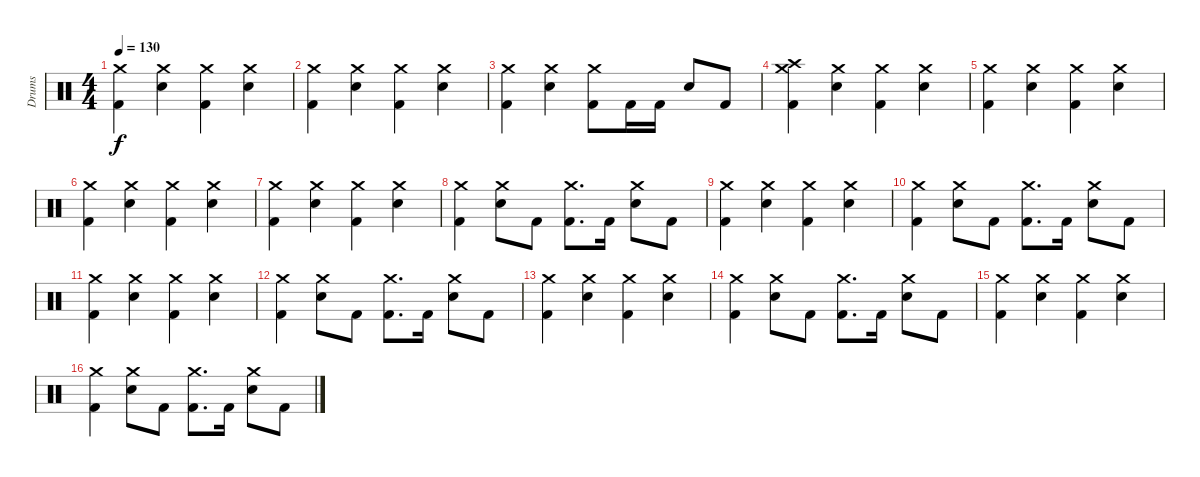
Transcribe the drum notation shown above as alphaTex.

\track ("Drums" "Drums") {instrument percussion}
\staff {score}
\articulation defaults
\ts (4 4)
\tempo 130
\clef neutral
\ks c
("Crash medium (hit)" "Kick (hit) 2").4{dy f} ("Crash medium (hit)" "Electric Snare (hit)").4 ("Crash medium (hit)" "Kick (hit) 2").4 ("Crash medium (hit)" "Electric Snare (hit)").4 |
("Crash medium (hit)" "Kick (hit) 2").4 ("Crash medium (hit)" "Electric Snare (hit)").4 ("Crash medium (hit)" "Kick (hit) 2").4 ("Crash medium (hit)" "Electric Snare (hit)").4 |
("Crash medium (hit)" "Kick (hit) 2").4 ("Crash medium (hit)" "Electric Snare (hit)").4 ("Crash medium (hit)" "Kick (hit) 2").8 "Kick (hit) 2".16 "Kick (hit) 2".16 "Electric Snare (hit)".8 "Kick (hit) 2".8 |
("Crash high (hit)" "Crash medium (hit)" "Kick (hit) 2").4 ("Crash medium (hit)" "Electric Snare (hit)").4 ("Crash medium (hit)" "Kick (hit) 2").4 ("Crash medium (hit)" "Electric Snare (hit)").4 |
("Crash medium (hit)" "Kick (hit) 2").4 ("Crash medium (hit)" "Electric Snare (hit)").4 ("Crash medium (hit)" "Kick (hit) 2").4 ("Crash medium (hit)" "Electric Snare (hit)").4 |
("Crash medium (hit)" "Kick (hit) 2").4 ("Crash medium (hit)" "Electric Snare (hit)").4 ("Crash medium (hit)" "Kick (hit) 2").4 ("Crash medium (hit)" "Electric Snare (hit)").4 |
("Crash medium (hit)" "Kick (hit) 2").4 ("Crash medium (hit)" "Electric Snare (hit)").4 ("Crash medium (hit)" "Kick (hit) 2").4 ("Crash medium (hit)" "Electric Snare (hit)").4 |
("Crash medium (hit)" "Kick (hit) 2").4 ("Crash medium (hit)" "Electric Snare (hit)").8 "Kick (hit) 2".8 ("Crash medium (hit)" "Kick (hit) 2").8{d} "Kick (hit) 2".16 ("Crash medium (hit)" "Electric Snare (hit)").8 "Kick (hit) 2".8 |
("Crash medium (hit)" "Kick (hit) 2").4 ("Crash medium (hit)" "Electric Snare (hit)").4 ("Crash medium (hit)" "Kick (hit) 2").4 ("Crash medium (hit)" "Electric Snare (hit)").4 |
("Crash medium (hit)" "Kick (hit) 2").4 ("Crash medium (hit)" "Electric Snare (hit)").8 "Kick (hit) 2".8 ("Crash medium (hit)" "Kick (hit) 2").8{d} "Kick (hit) 2".16 ("Crash medium (hit)" "Electric Snare (hit)").8 "Kick (hit) 2".8 |
("Crash medium (hit)" "Kick (hit) 2").4 ("Crash medium (hit)" "Electric Snare (hit)").4 ("Crash medium (hit)" "Kick (hit) 2").4 ("Crash medium (hit)" "Electric Snare (hit)").4 |
("Crash medium (hit)" "Kick (hit) 2").4 ("Crash medium (hit)" "Electric Snare (hit)").8 "Kick (hit) 2".8 ("Crash medium (hit)" "Kick (hit) 2").8{d} "Kick (hit) 2".16 ("Crash medium (hit)" "Electric Snare (hit)").8 "Kick (hit) 2".8 |
("Crash medium (hit)" "Kick (hit) 2").4 ("Crash medium (hit)" "Electric Snare (hit)").4 ("Crash medium (hit)" "Kick (hit) 2").4 ("Crash medium (hit)" "Electric Snare (hit)").4 |
("Crash medium (hit)" "Kick (hit) 2").4 ("Crash medium (hit)" "Electric Snare (hit)").8 "Kick (hit) 2".8 ("Crash medium (hit)" "Kick (hit) 2").8{d} "Kick (hit) 2".16 ("Crash medium (hit)" "Electric Snare (hit)").8 "Kick (hit) 2".8 |
("Crash medium (hit)" "Kick (hit) 2").4 ("Crash medium (hit)" "Electric Snare (hit)").4 ("Crash medium (hit)" "Kick (hit) 2").4 ("Crash medium (hit)" "Electric Snare (hit)").4 |
("Crash medium (hit)" "Kick (hit) 2").4 ("Crash medium (hit)" "Electric Snare (hit)").8 "Kick (hit) 2".8 ("Crash medium (hit)" "Kick (hit) 2").8{d} "Kick (hit) 2".16 ("Crash medium (hit)" "Electric Snare (hit)").8 "Kick (hit) 2".8
